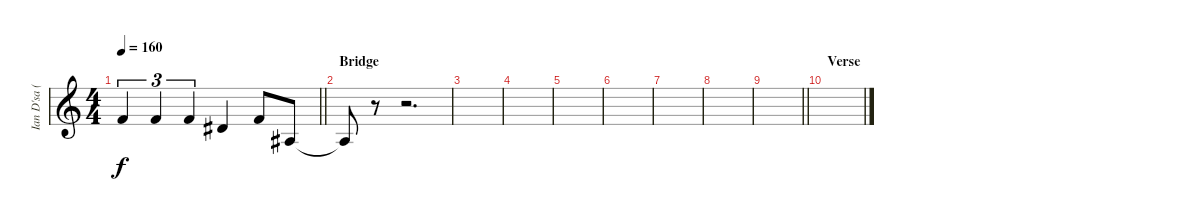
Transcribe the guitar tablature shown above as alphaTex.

\track ("Ian D'sa (Background Voice)" "Ian D'sa (") {instrument lead1square}
\staff {score}
\tuning (E4 B3 G3 D3 A2 E2) {hide}
\ts (4 4)
\tempo 160
\clef g2
\barLineRight lightlight
\ks c
1.1.4{tu (3 2) dy f} 1.1.4{tu (3 2)} 1.1.4{tu (3 2)} 4.2.4 1.1.8 3.3.8 |
\section ("" "Bridge")
3.3{t}.8 r.8 r.2{d} |
|
|
|
|
|
|
\barLineRight lightlight
|
\section ("" "Verse")
